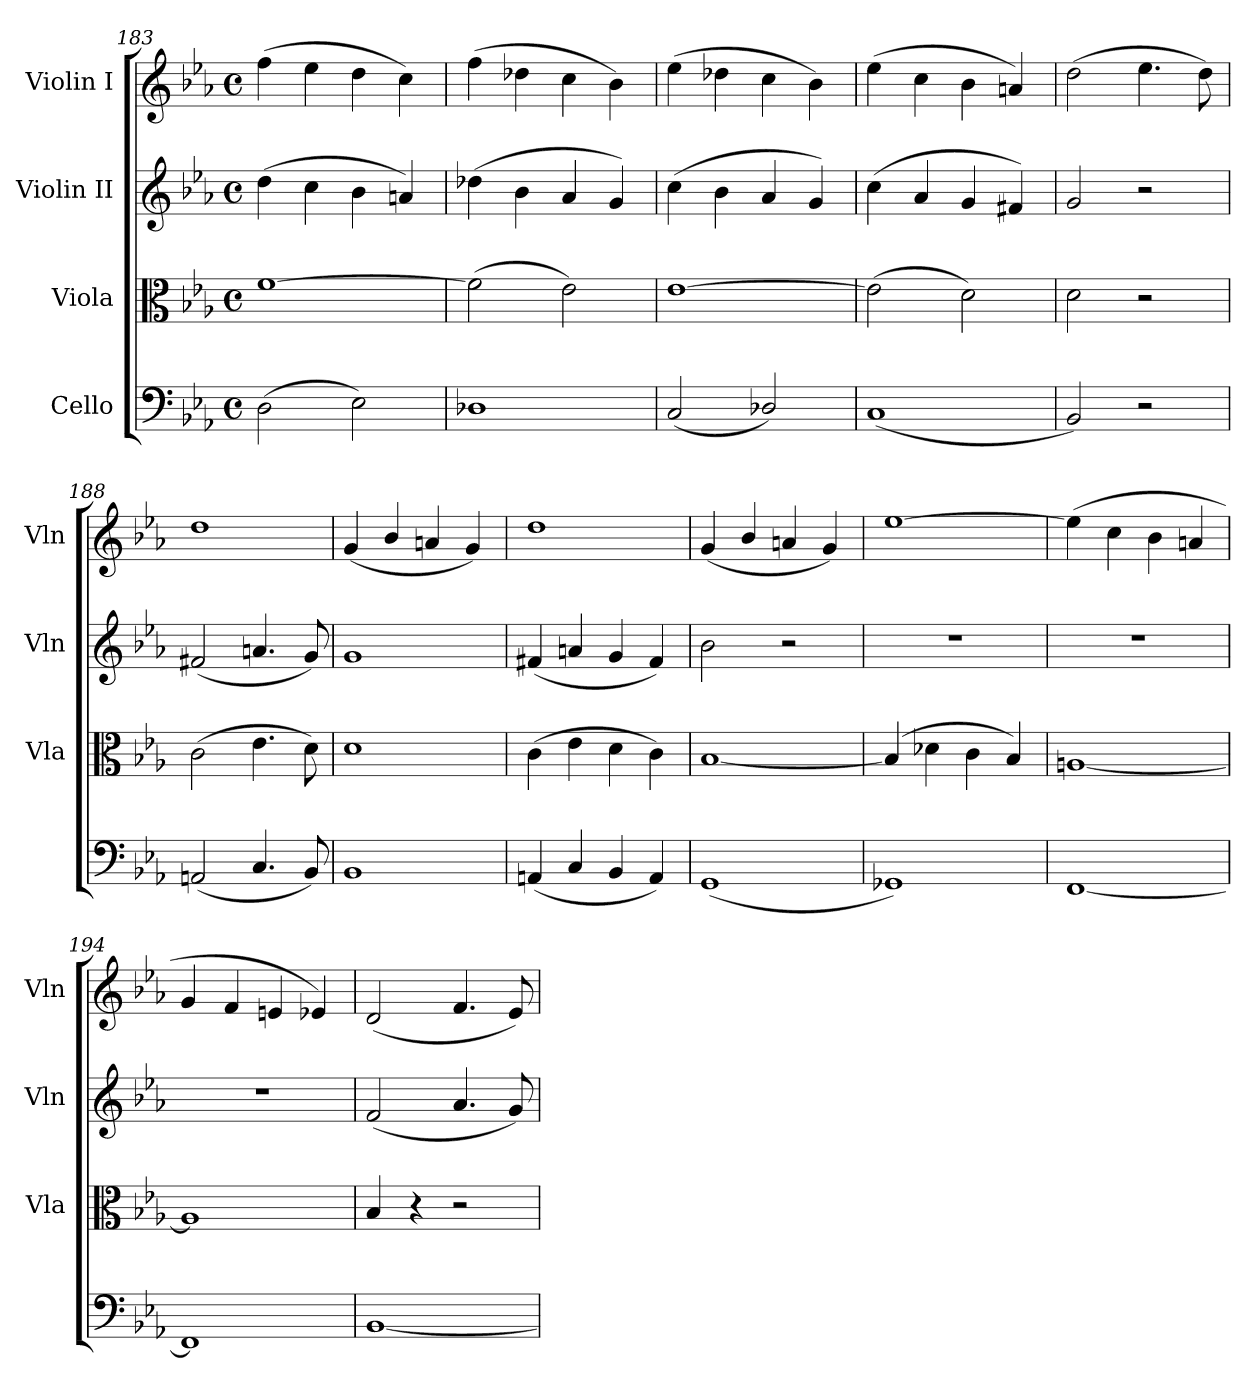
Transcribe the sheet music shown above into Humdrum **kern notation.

**kern	**kern	**kern	**kern
*part4	*part3	*part2	*part1
*staff4	*staff3	*staff2	*staff1
*I"Cello	*I"Viola	*I"Violin II	*I"Violin I
*	*I'Vla	*I'Vln	*I'Vln
!!LO:LB:g=z
*clefF4	*clefC3	*clefG2	*clefG2
*k[b-e-a-]	*k[b-e-a-]	*k[b-e-a-]	*k[b-e-a-]
*M4/4	*M4/4	*M4/4	*M4/4
*met(c)	*met(c)	*met(c)	*met(c)
=183	=183	=183	=183
(>2D\	[1f	(>4dd\	(>4ff\
.	.	4cc\	4ee-\
2E-\)	.	4b-\	4dd\
.	.	4an/)	4cc\)
=184	=184	=184	=184
1D-X	(>2f\]	(>4dd-X\	(>4ff\
.	.	4b-\	4dd-X\
.	2e-\)	4a-/	4cc\
.	.	4g/)	4b-\)
=185	=185	=185	=185
(<2C/	[1e-	(>4cc\	(>4ee-\
.	.	4b-\	4dd-X\
2D-X/)	.	4a-/	4cc\
.	.	4g/)	4b-\)
=186	=186	=186	=186
(<1C	(>2e-\]	(>4cc\	(>4ee-\
.	.	4a-/	4cc\
.	2d\)	4g/	4b-\
.	.	4f#X/)	4an/)
=187	=187	=187	=187
2BB-/)	2d\	2g/	(>2dd\
2r	2r	2r	4.ee-\
.	.	.	8dd\)
=188	=188	=188	=188
(<2AAn/	(>2c\	(<2f#X/	1dd
4.C/	4.e-\	4.an/	.
8BB-/)	8d\)	8g/)	.
=189	=189	=189	=189
1BB-	1d	1g	(<4g/
.	.	.	4b-/
.	.	.	4an/
.	.	.	4g/)
=190	=190	=190	=190
(<4AAn/	(>4c\	(<4f#X/	1dd
4C/	4e-\	4an/	.
4BB-/	4d\	4g/	.
4AA/)	4c\)	4f#/)	.
=191	=191	=191	=191
(<1GG	[1B-	2b-\	(<4g/
.	.	.	4b-/
.	.	2r	4an/
.	.	.	4g/)
=192	=192	=192	=192
1GG-X)	(>4B-/]	1r	[1ee-
.	4d-X\	.	.
.	4c\	.	.
.	4B-/)	.	.
=193	=193	=193	=193
[1FF	[1An	1r	(>4ee-\]
.	.	.	4cc\
.	.	.	4b-\
.	.	.	4an/
=194	=194	=194	=194
1FF]	1A]	1r	4g/
.	.	.	4f/
.	.	.	4en/
.	.	.	4e-X/)
=195	=195	=195	=195
[1BB-	4B-/	(<2f/	(<2d/
.	4r	.	.
.	2r	4.a-/	4.f/
.	.	8g/)	8e-/)
=	=	=	=
*-	*-	*-	*-
